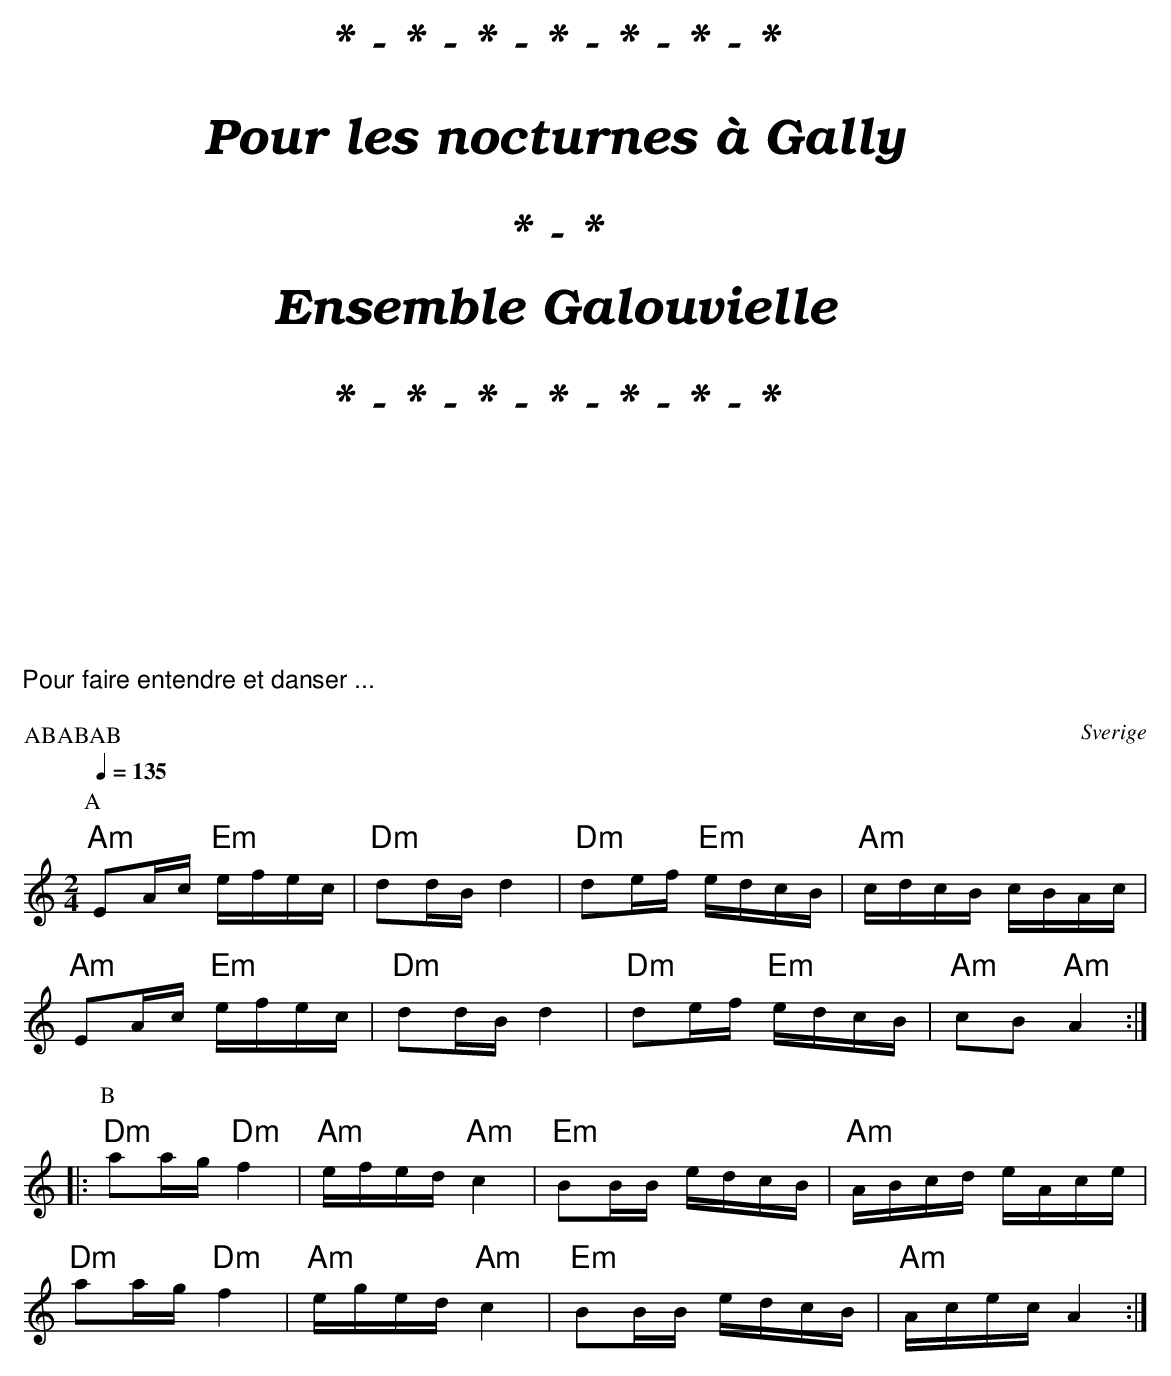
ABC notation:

X:1
T:Scottishe suédoise
O:Sverige
M:2/4
L:1/16
Q:1/4=135
P:ABABAB
K:Am
P:A
"Am"E2Ac "Em"efec | "Dm"d2dBd4 | "Dm"d2ef "Em"edcB | "Am"cdcB cBAc |
"Am"E2Ac "Em"efec | "Dm"d2dBd4 | "Dm"d2ef "Em"edcB | "Am"c2B2 "Am"A4  ::
P:B
"Dm"a2ag"Dm"f4 | "Am"efed"Am"c4 | "Em"B2BB edcB | "Am"ABcd eAce |
"Dm"a2ag"Dm"f4 | "Am"eged"Am"c4 | "Em"B2BB edcB | "Am"Acec A4  :|
